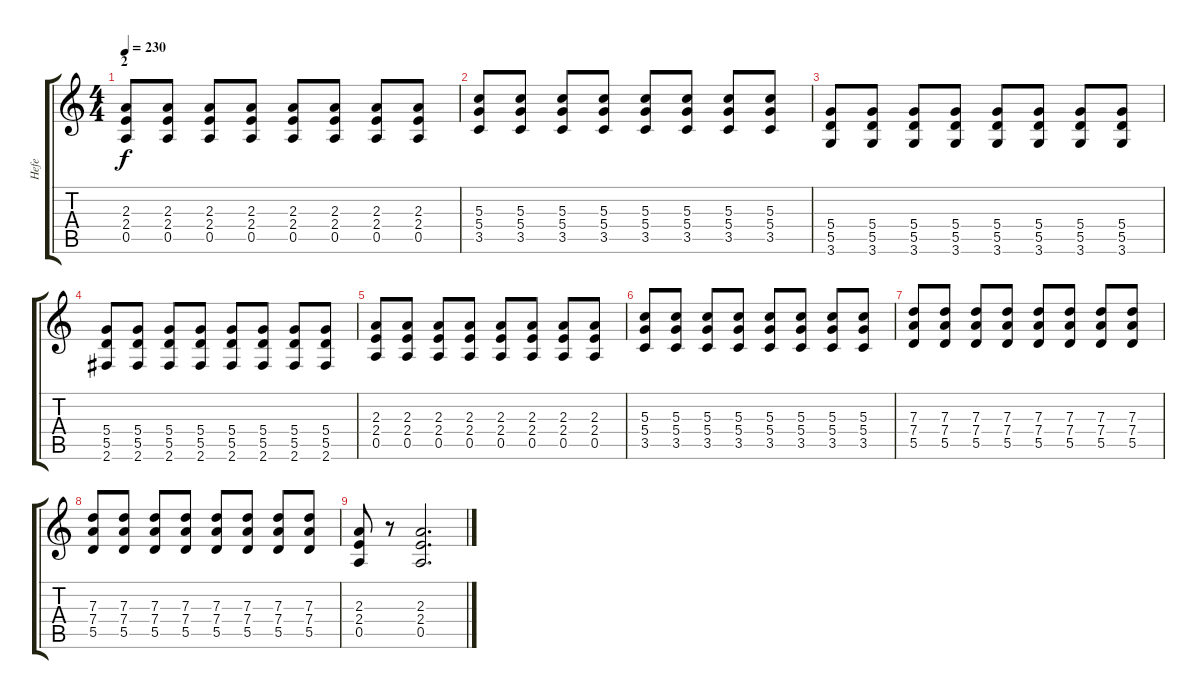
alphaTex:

\track ("Hefe" "Hefe") {instrument overdrivenguitar}
\staff {score tabs}
\tuning (E4 B3 G3 D3 A2 E2) {hide}
\ts (4 4)
\section ("" "2")
\tempo 230
\clef g2
\ks c
(2.3 2.4 0.5).8{dy f} (2.3 2.4 0.5).8 (2.3 2.4 0.5).8 (2.3 2.4 0.5).8 (2.3 2.4 0.5).8 (2.3 2.4 0.5).8 (2.3 2.4 0.5).8 (2.3 2.4 0.5).8 |
(5.3 5.4 3.5).8 (5.3 5.4 3.5).8 (5.3 5.4 3.5).8 (5.3 5.4 3.5).8 (5.3 5.4 3.5).8 (5.3 5.4 3.5).8 (5.3 5.4 3.5).8 (5.3 5.4 3.5).8 |
(5.4 5.5 3.6).8 (5.4 5.5 3.6).8 (5.4 5.5 3.6).8 (5.4 5.5 3.6).8 (5.4 5.5 3.6).8 (5.4 5.5 3.6).8 (5.4 5.5 3.6).8 (5.4 5.5 3.6).8 |
(5.4 5.5 2.6).8 (5.4 5.5 2.6).8 (5.4 5.5 2.6).8 (5.4 5.5 2.6).8 (5.4 5.5 2.6).8 (5.4 5.5 2.6).8 (5.4 5.5 2.6).8 (5.4 5.5 2.6).8 |
(2.3 2.4 0.5).8 (2.3 2.4 0.5).8 (2.3 2.4 0.5).8 (2.3 2.4 0.5).8 (2.3 2.4 0.5).8 (2.3 2.4 0.5).8 (2.3 2.4 0.5).8 (2.3 2.4 0.5).8 |
(5.3 5.4 3.5).8 (5.3 5.4 3.5).8 (5.3 5.4 3.5).8 (5.3 5.4 3.5).8 (5.3 5.4 3.5).8 (5.3 5.4 3.5).8 (5.3 5.4 3.5).8 (5.3 5.4 3.5).8 |
(7.3 7.4 5.5).8 (7.3 7.4 5.5).8 (7.3 7.4 5.5).8 (7.3 7.4 5.5).8 (7.3 7.4 5.5).8 (7.3 7.4 5.5).8 (7.3 7.4 5.5).8 (7.3 7.4 5.5).8 |
(7.3 7.4 5.5).8 (7.3 7.4 5.5).8 (7.3 7.4 5.5).8 (7.3 7.4 5.5).8 (7.3 7.4 5.5).8 (7.3 7.4 5.5).8 (7.3 7.4 5.5).8 (7.3 7.4 5.5).8 |
(2.3 2.4 0.5).8 r.8 (2.3 2.4 0.5).2{d}
